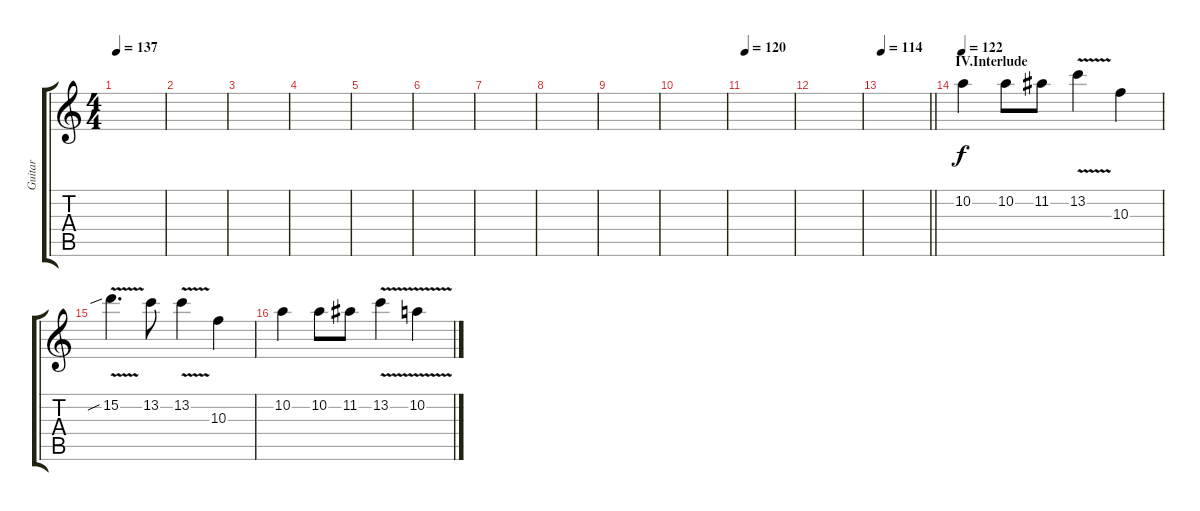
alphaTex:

\track ("Guitar" "Guitar") {instrument distortionguitar}
\staff {score tabs}
\tuning (E4 B3 G3 D3 A2 E2) {hide}
\ts (4 4)
\tempo 137
\clef g2
\ks c
|
|
|
|
|
|
|
|
|
|
\tempo 120
|
|
\tempo 114
\barLineRight lightlight
|
\section ("" "IV.Interlude")
\tempo 122
10.2.4 10.2.8 11.2.8 13.2{v}.4 10.3.4 |
15.2{v sib}.4{d} 13.2.8 13.2{v}.4 10.3.4 |
10.2.4 10.2.8 11.2.8 13.2{v}.4 10.2{v}.4
